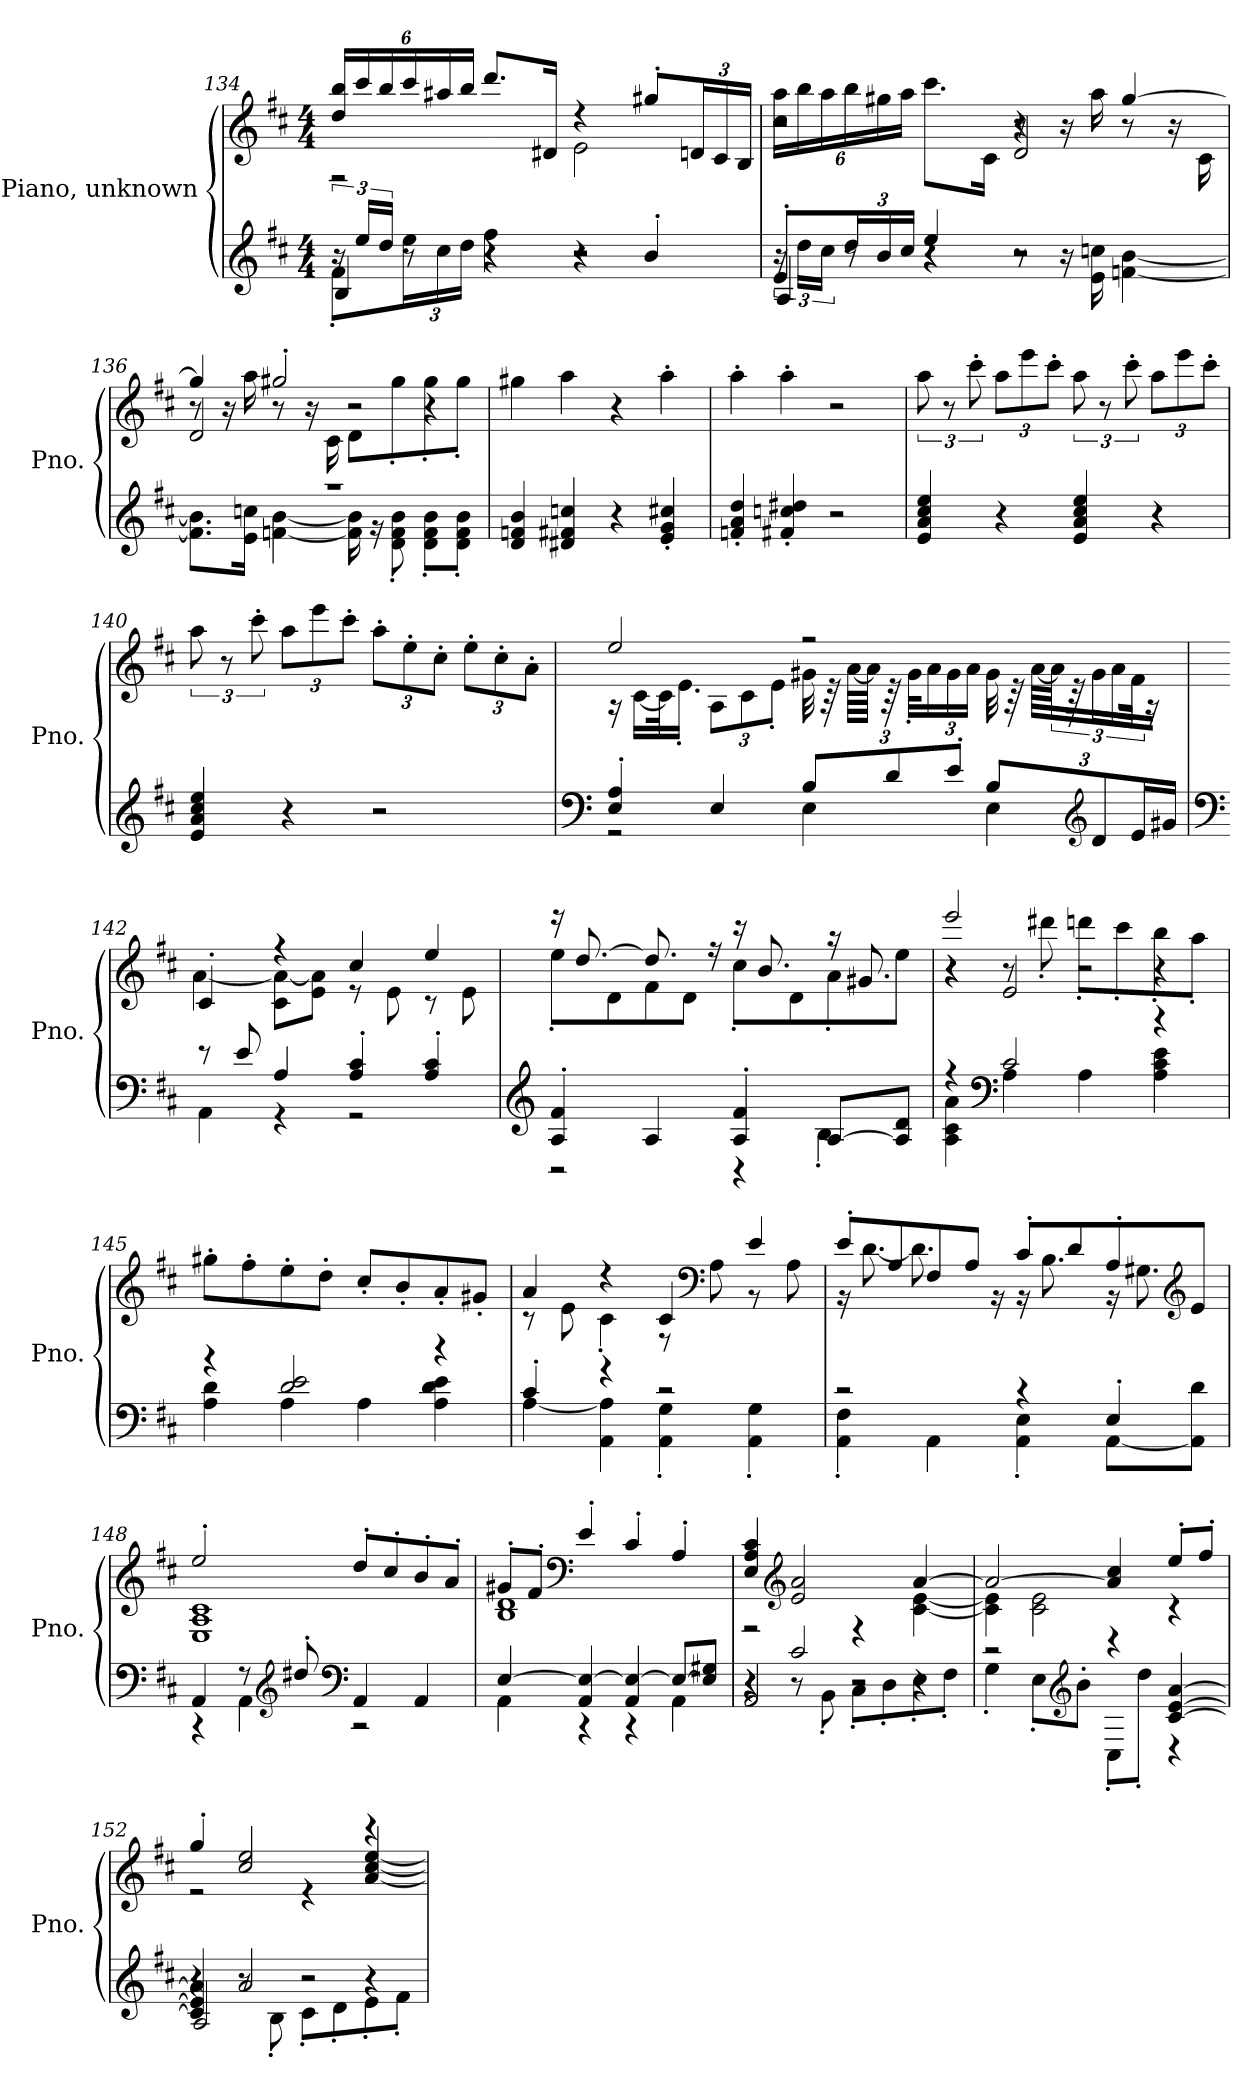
**kern	**kern
*part1	*part1
*staff2	*staff1
*I"Piano, unknown	*
*I'Pno.	*
*clefG2	*clefG2
*k[f#c#]	*k[f#c#]
*M4/4	*M4/4
=134	=134
*^	*
*	*^	*
*	*	*	*Xbrackettup
*	*	*	*^
24r	8f#'\L	4B/	24dd/ 24bb/LL	2r
24ee/LL	.	.	24ccc#/	.
24dd/JJ	.	.	24bb/	.
*	*Xbrackettup	*	*	*
8r	24ee\L	.	24ccc#/	.
.	24cc#\	.	24aa#X/	.
.	24dd\JJ	.	24bb/JJ	.
4r	4ff#\	4r	8.ddd/L	.
.	.	.	16d#X/Jk	.
4r	2r	2r	4r	2e\
4b'/	.	.	8gg#X'/L	.
.	.	.	24dn/L	.
.	.	.	24c#/	.
.	.	.	24B/JJ	.
*	*	*	*v	*v
!!LO:PB:g=z
=135	=135	=135	=135
*	*brackettup	*	*
*	*	*	*^
*	*	*	*	*^
8e'/L	24r	4A/	2r	24cc#\ 24aa\LL	2r
.	24dd\LL	.	.	24bb\	.
.	24cc#\JJ	.	.	24aa\	.
*Xbrackettup	*	*	*	*	*
24dd/L	8r	.	.	24bb\	.
24b/	.	.	.	24gg#X\	.
24cc#/JJ	.	.	.	24aa\JJ	.
4ee/	4r	4r	.	8.ccc#\L	.
.	.	.	.	16c#\Jk	.
2r	8r	2r	4r	8r	2d/
.	16r	.	.	16r	.
.	16e\ 16ccn\	.	.	16aa\	.
.	[4fn\ [4b\	.	[4gg#/	8r	.
.	.	.	.	16r	.
.	.	.	.	16c#\	.
*	*v	*v	*	*	*
=136	=136	=136	=136	=136
1r	8.f\] 8.b\]L	4gg#/]	8r	2d/
.	.	.	16r	.
.	16e\ 16ccn\Jk	.	16aa\	.
.	[4fn\ [4b\	2gg#X'/	8r	.
.	.	.	16r	.
.	.	.	16c#\	.
.	16f\] 16b\]	.	8d\L	2r
.	16r	.	.	.
.	8d\' 8f\' 8b\'	.	8gg#'\	.
.	8d\' 8f\' 8b\'L	4r	8gg#'\	.
.	8d\' 8f\' 8b\'J	.	8gg#'\J	.
*v	*v	*	*	*
*	*v	*v	*v
=137	=137
4d/ 4fn/ 4b/	4gg#X\
4d#X/ 4f#X/ 4ccn/	4aa\
4r	4r
4e/' 4g/' 4cc#X/'	4aa'\
=138	=138
4fn/' 4a/' 4dd/'	4aa'\
4f#X/' 4ccn/' 4dd#X/'	4aa'\
2r	2r
!!LO:LB:g=z
=139	=139
*	*brackettup
4e/ 4a/ 4cc#/ 4ee/	12aa\
.	12r
.	12ccc#'\
*	*Xbrackettup
4r	12aa\L
.	12eee\
.	12ccc#'\J
*	*brackettup
4e/ 4a/ 4cc#/ 4ee/	12aa\
.	12r
.	12ccc#'\
*	*Xbrackettup
4r	12aa\L
.	12eee\
.	12ccc#'\J
=140	=140
*	*brackettup
4e/ 4a/ 4cc#/ 4ee/	12aa\
.	12r
.	12ccc#'\
*	*Xbrackettup
4r	12aa\L
.	12eee\
.	12ccc#'\J
2r	12aa'\L
.	12ee'\
.	12cc#'\J
.	12ee'\L
.	12cc#'\
.	12a'\J
!!LO:LB:g=z
=141	=141
*clefF4	*
*^	*^
4E/' 4A/'	2r	2ee/	16r
.	.	.	[16c#\LL
.	.	.	32c#\K]
.	.	.	16.e'\JJ
4E/	.	.	12A\L
.	.	.	12c#\
.	.	.	12e'\J
12B/L	4E\	2r	32g#X\
.	.	.	64r
.	.	.	[64a\LLLL
.	.	.	64a\JJJJ]
.	.	.	64r
12d/	.	.	.
.	.	.	32g#'\KLL
.	.	.	24a\
12e'/J	.	.	24g#\
.	.	.	24a\JJ
12B/L	4E\	.	32g#\
.	.	.	64r
.	.	.	[64a\LLLL
*	*	*	*brackettup
.	.	.	96a\JJJJ]
.	.	.	96r
*clefG2	*	*	*
12d/	.	.	24g#\LL
*	*	*	*Xbrackettup
.	.	.	24a\
24e/L	.	.	48f#\JJk
.	.	.	16r
24g#X/JJ	.	.	.
=142	=142	=142	=142
*clefF4	*	*	*
8r	4AA\	4c#'/	[4a\
8e/	.	.	.
4A/	4r	4r	8c#\ 8a\_L
.	.	.	8e\ 8a\]J
4A/' 4c#/'	2r	4cc#/	8r
.	.	.	8e\
4A/' 4c#/'	.	4ee/	8r
.	.	.	8e\
!!LO:LB:g=z	!!
=143	=143	=143	=143
*clefG2	*	*	*
4A/' 4f#/'	2r	16r	8ee'\L
.	.	[8.dd/	.
.	.	.	8d\
4A/	.	8.dd/]	8f#\
.	.	.	8d\J
.	.	16r	.
4A/' 4f#/'	4r	16r	8cc#'\L
.	.	8.b/	.
.	.	.	8d\
[8A/L	4B'\	16r	8a'\
.	.	8.g#X/	.
8A/] 8d/J	.	.	8ee\J
=144	=144	=144	=144
*	*	*	*^
4r	4A\ 4c#\ 4a\	2eee/	4r	4r
*clefF4	*	*	*	*
2c#/	4A\	.	8r	2e/
.	.	.	8ddd#X'\	.
.	4A\	2r	8dddn'\L	.
.	.	.	8ccc#'\	.
4r	4A\ 4c#\ 4e\	.	8bb'\	4r
.	.	.	8aa'\J	.
*	*	*v	*v	*v
=145	=145	=145
4r	4A\ 4d\	8gg#X'\L
.	.	8ff#'\
2d/ 2e/	4A\	8ee'\
.	.	8dd'\J
.	4A\	8cc#'/L
.	.	8b'/
4r	4A\ 4d\ 4e\	8a'/
.	.	8g#X'/J
!!LO:LB:g=z
=146	=146	=146
*	*	*^
4c#'/	[4A\	4a/	8r
.	.	.	8e\
4r	4AA\ 4A\]	4r	4c#'\
2r	4AA\' 4G\'	4c#/	8r
*	*	*clefF4	*
.	.	.	8A\
.	4AA\' 4G\'	4e/	8r
.	.	.	8A\
=147	=147	=147	=147
2r	4AA\' 4F#\'	8e'/L	16r
.	.	.	[8.d\
.	.	8A/	.
.	4AA\	8F#/	8.d\]
.	.	8A/J	.
.	.	.	16r
4r	4AA\' 4E\'	8c#'/L	16r
.	.	.	8.B\
.	.	8d/	.
4E'/	[8AA\L	8A'/	16r
.	.	.	8.G#X\
*	*	*clefG2	*
.	8AA\] 8d\J	8e/J	.
=148	=148	=148	=148
4AA/	4r	2ee'/	1E 1A 1c#
8r	4AA\	.	.
*clefG2	*	*	*
8dd#X'/	.	.	.
*clefF4	*	*	*
4AA/	2r	8dd'/L	.
.	.	8cc#'/	.
4AA/	.	8b'/	.
.	.	8a'/J	.
!!LO:LB:g=z	!!
=149	=149	=149	=149
[4E/	4AA\	8g#X'/L	1B 1d
.	.	8f#'/J	.
*	*	*clefF4	*
4AA/ 4E/_	4r	4e'/	.
4AA/ 4E/_	4r	4c#'/	.
8E/L_	4AA\	4A'/	.
8E/] 8G#X/J	.	.	.
=150	=150	=150	=150
*	*^	*	*
4r	4r	2AA/	4E/ 4A/ 4c#/	2r
*	*	*	*clefG2	*
2c#/	8r	.	2e/ 2a/	.
.	8BB'\	.	.	.
.	8C#'\L	2r	.	4r
.	8D'\	.	.	.
4r	8E'\	.	[4a/	[4c#\ [4e\
.	8F#'\J	.	.	.
*	*v	*v	*	*
=151	=151	=151	=151
2r	4G'\	2a/_	4c#\] 4e\]
.	8E'\L	.	2c#\ 2e\
*clefG2	*	*	*
.	8b'\J	.	.
4r	8C#'\L	4a/] 4cc#/	.
.	8dd'\J	.	.
[4c#/ [4e/ [4a/	4r	8ee'/L	4r
.	.	8ff#'/J	.
=152	=152	=152	=152
*	*^	*	*
4c#/] 4e/] 4a/]	4r	2A/	4gg'/	2r
2a/	8r	.	2cc#/ 2ee/	.
.	8B'\	.	.	.
.	8c#'\L	2r	.	4r
.	8d'\	.	.	.
4r	8e'\	.	4r	[4a/ [4cc#/ [4ee/
.	8f#'\J	.	.	.
*v	*v	*v	*	*
*	*v	*v
=	=
*-	*-
